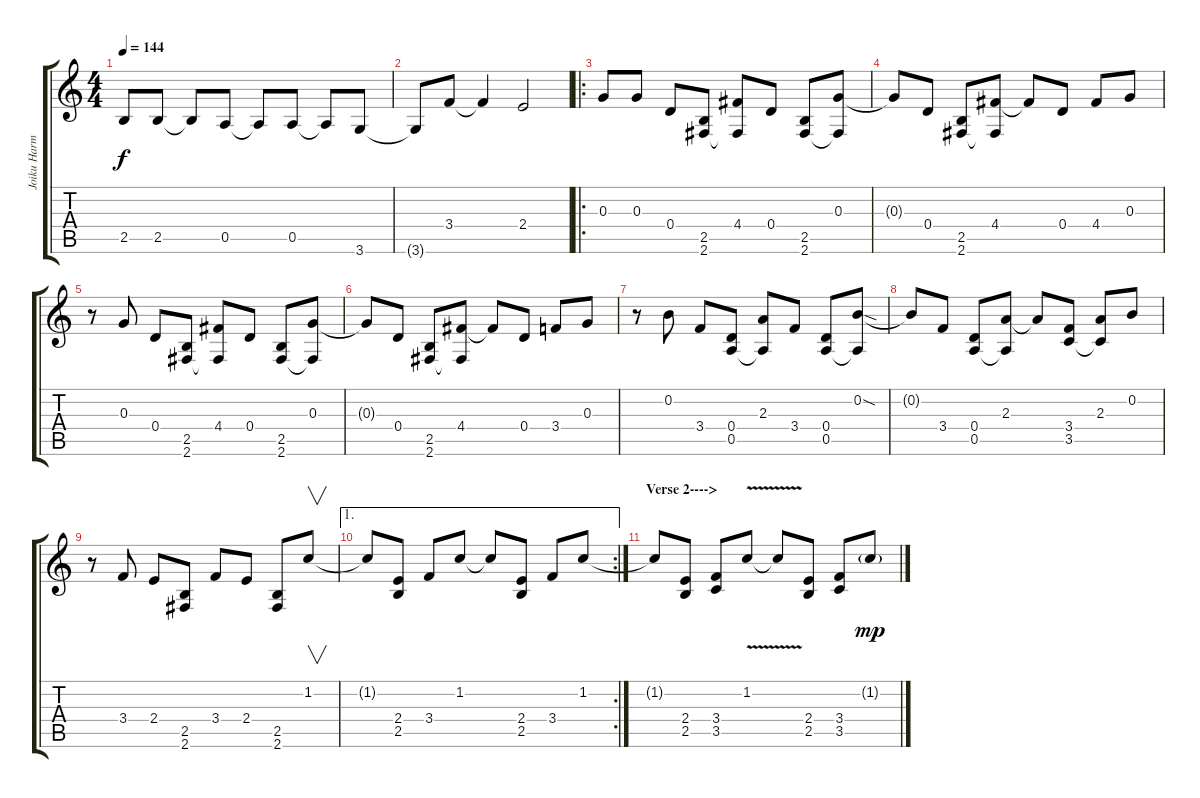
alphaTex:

\track ("Joiku Harmaja" "Joiku Harm") {instrument distortionguitar}
\staff {score tabs}
\tuning (E4 B3 G3 D3 A2 E2) {hide}
\ts (4 4)
\tempo 144
\clef g2
\ks c
2.5{t}.8{dy f} 2.5.8 2.5{t}.8 0.5.8 0.5{t}.8 0.5.8 0.5{t}.8 3.6.8 |
3.6{t}.8 3.4.8 3.4{t}.4 2.4.2 |
\ro
0.3.8 0.3.8 0.4.8 (2.5 2.6).8 (4.4 2.6{t}).8 0.4.8 (2.5 2.6).8 (0.3 2.6{t}).8 |
0.3{t}.8 0.4.8 (2.5 2.6).8 (4.4 2.6{t}).8 4.4{t}.8 0.4.8 4.4.8 0.3.8 |
r.8 0.3.8 0.4.8 (2.5 2.6).8 (4.4 2.6{t}).8 0.4.8 (2.5 2.6).8 (0.3 2.6{t}).8 |
0.3{t}.8 0.4.8 (2.5 2.6).8 (4.4 2.6{t}).8 4.4{t}.8 0.4.8 3.4.8 0.3.8 |
r.8 0.2.8 3.4.8 (0.4 0.5).8 (2.3 0.5{t}).8 3.4.8 (0.4 0.5).8 (0.2{sod} 0.5{t}).8 |
0.2{t}.8 3.4.8 (0.4 0.5).8 (2.3 0.5{t}).8 2.3{t}.8 (3.4 3.5).8 (2.3 3.5{t}).8 0.2.8 |
r.8 3.4.8 2.4.8 (2.5 2.6).8 3.4.8 2.4.8 (2.5 2.6).8 1.2.8{v} |
\ae 1
\rc 2
1.2{t}.8 (2.4 2.5).8 3.4.8 1.2.8 1.2{t}.8 (2.4 2.5).8 3.4.8 1.2.8 |
\section ("" "Verse 2---->")
1.2{t}.8 (2.4 2.5).8 (3.4 3.5).8 1.2{v}.8 1.2{t}.8 (2.4 2.5).8 (3.4 3.5).8 1.2{g}.8{dy mp}
